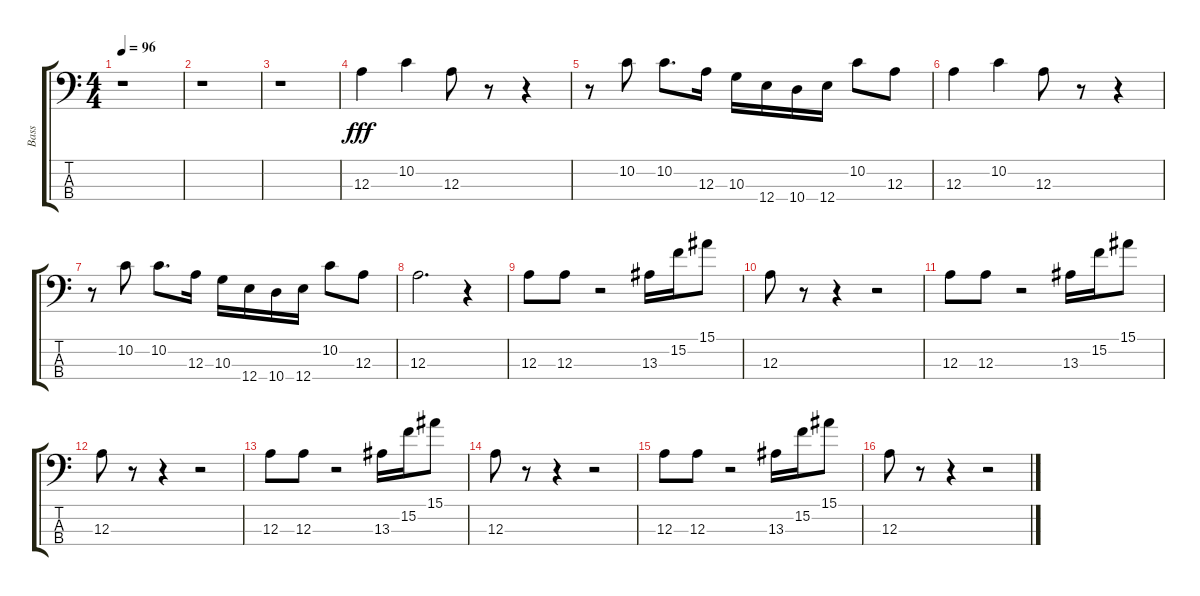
\track ("Bass" "Bass") {instrument electricbassfinger}
\staff {score tabs}
\tuning (G2 D2 A1 E1) {hide}
\ts (4 4)
\tempo 96
\clef f4
\ks c
r.1{dy fff} |
r.1 |
r.1 |
12.3.4 10.2.4 12.3.8 r.8 r.4 |
r.8 10.2.8 10.2.8{d} 12.3.16 10.3.16 12.4.16 10.4.16 12.4.16 10.2.8 12.3.8 |
12.3.4 10.2.4 12.3.8 r.8 r.4 |
r.8 10.2.8 10.2.8{d} 12.3.16 10.3.16 12.4.16 10.4.16 12.4.16 10.2.8 12.3.8 |
12.3.2{d} r.4 |
12.3.8 12.3.8 r.2 13.3.16 15.2.16 15.1.8 |
12.3.8 r.8 r.4 r.2 |
12.3.8 12.3.8 r.2 13.3.16 15.2.16 15.1.8 |
12.3.8 r.8 r.4 r.2 |
12.3.8 12.3.8 r.2 13.3.16 15.2.16 15.1.8 |
12.3.8 r.8 r.4 r.2 |
12.3.8 12.3.8 r.2 13.3.16 15.2.16 15.1.8 |
12.3.8 r.8 r.4 r.2
